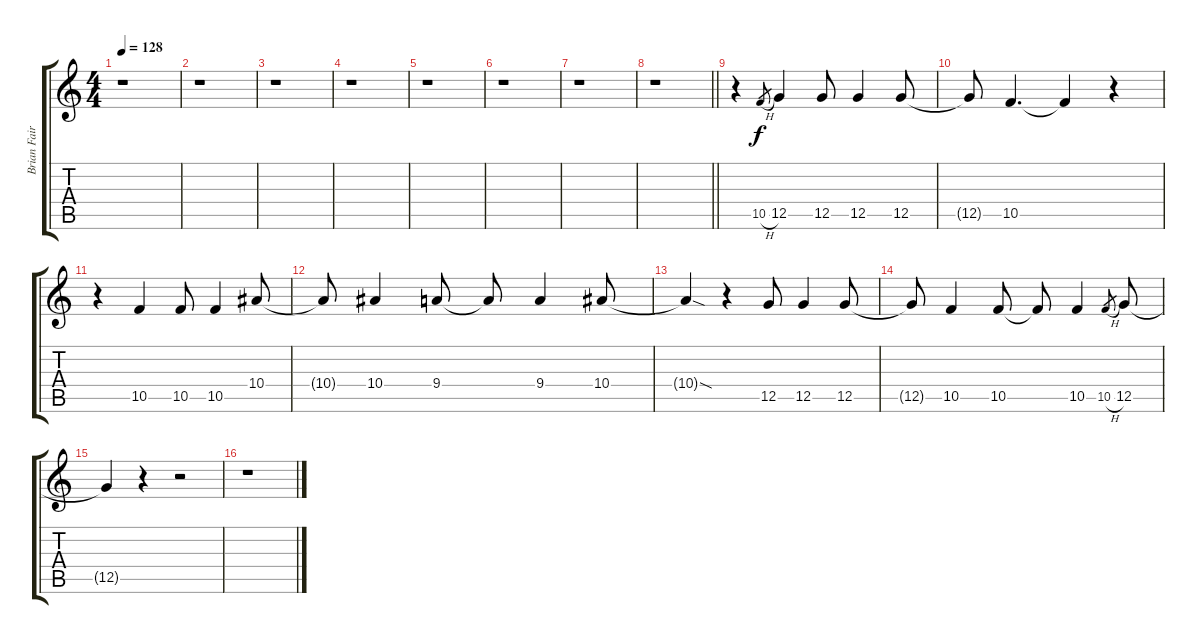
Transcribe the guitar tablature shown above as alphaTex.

\track ("Brian Fair Vocals" "Brian Fair") {instrument distortionguitar}
\staff {score tabs}
\tuning (D4 A3 F3 C3 G2 D2) {hide}
\ts (4 4)
\tempo 128
\clef g2
\ks c
r.1{dy f} |
r.1 |
r.1 |
r.1 |
r.1 |
r.1 |
r.1 |
\barLineRight lightlight
r.1 |
r.4 10.5{h}.8{gr} 12.5.4 12.5.8 12.5.4 12.5.8 |
12.5{t}.8 10.5.4{d} 10.5{t}.4 r.4 |
r.4 10.5.4 10.5.8 10.5.4 10.4.8 |
10.4{t}.8 10.4.4 9.4.8 9.4{t}.8 9.4.4 10.4.8 |
10.4{sod t}.4 r.4 12.5.8 12.5.4 12.5.8 |
12.5{t}.8 10.5.4 10.5.8 10.5{t}.8 10.5.4 10.5{h}.8{gr} 12.5.8 |
12.5{t}.4 r.4 r.2 |
r.1
